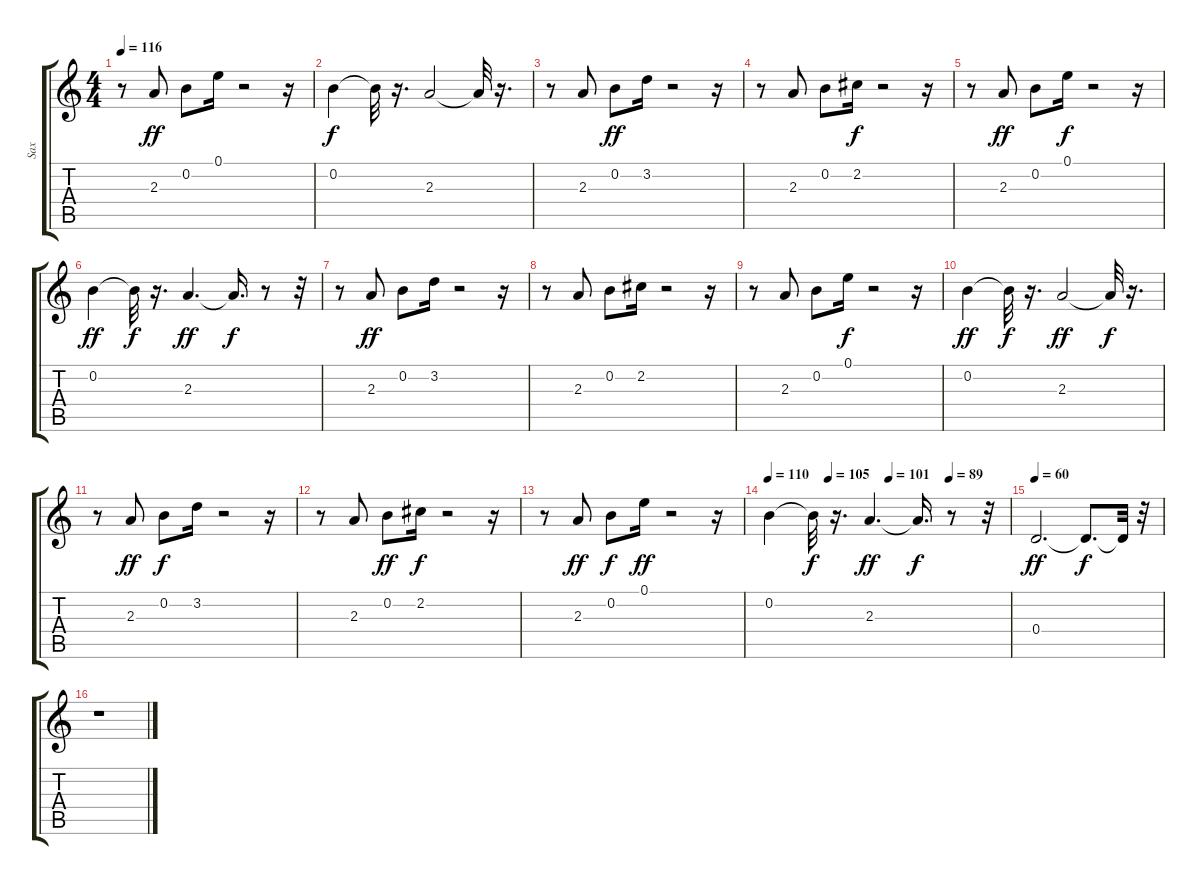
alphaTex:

\track ("Sax     " "Sax     ") {instrument acousticguitarsteel}
\staff {score tabs}
\tuning (E4 B3 G3 D3 A2 E2) {hide}
\ts (4 4)
\tempo 116
\clef g2
\ks c
r.8{dy ff} 2.3.8 0.2.8 0.1.16 r.2 r.16 |
0.2.4{dy f} 0.2{t}.32 r.16{d} 2.3.2 2.3{t}.32 r.16{d} |
r.8 2.3.8 0.2.8{dy ff} 3.2.16 r.2 r.16 |
r.8 2.3.8 0.2.8 2.2.16{dy f} r.2 r.16 |
r.8 2.3.8{dy ff} 0.2.8 0.1.16{dy f} r.2 r.16 |
0.2.4{dy ff} 0.2{t}.32{dy f} r.16{d} 2.3.4{d dy ff} 2.3{t}.16{d dy f} r.8 r.32 |
r.8 2.3.8{dy ff} 0.2.8 3.2.16 r.2 r.16 |
r.8 2.3.8 0.2.8 2.2.16 r.2 r.16 |
r.8 2.3.8 0.2.8 0.1.16{dy f} r.2 r.16 |
0.2.4{dy ff} 0.2{t}.32{dy f} r.16{d} 2.3.2{dy ff} 2.3{t}.32{dy f} r.16{d} |
r.8 2.3.8{dy ff} 0.2.8{dy f} 3.2.16 r.2 r.16 |
r.8 2.3.8 0.2.8{dy ff} 2.2.16{dy f} r.2 r.16 |
r.8 2.3.8{dy ff} 0.2.8{dy f} 0.1.16{dy ff} r.2 r.16 |
\tempo 110
\tempo (105 0.25)
\tempo (101 0.5)
\tempo (89 0.75)
0.2.4 0.2{t}.32{dy f} r.16{d} 2.3.4{d dy ff} 2.3{t}.16{d dy f} r.8 r.32 |
\tempo 60
0.4.2{d dy ff} 0.4{t}.8{d dy f} 0.4{t}.32 r.32 |
r.1
